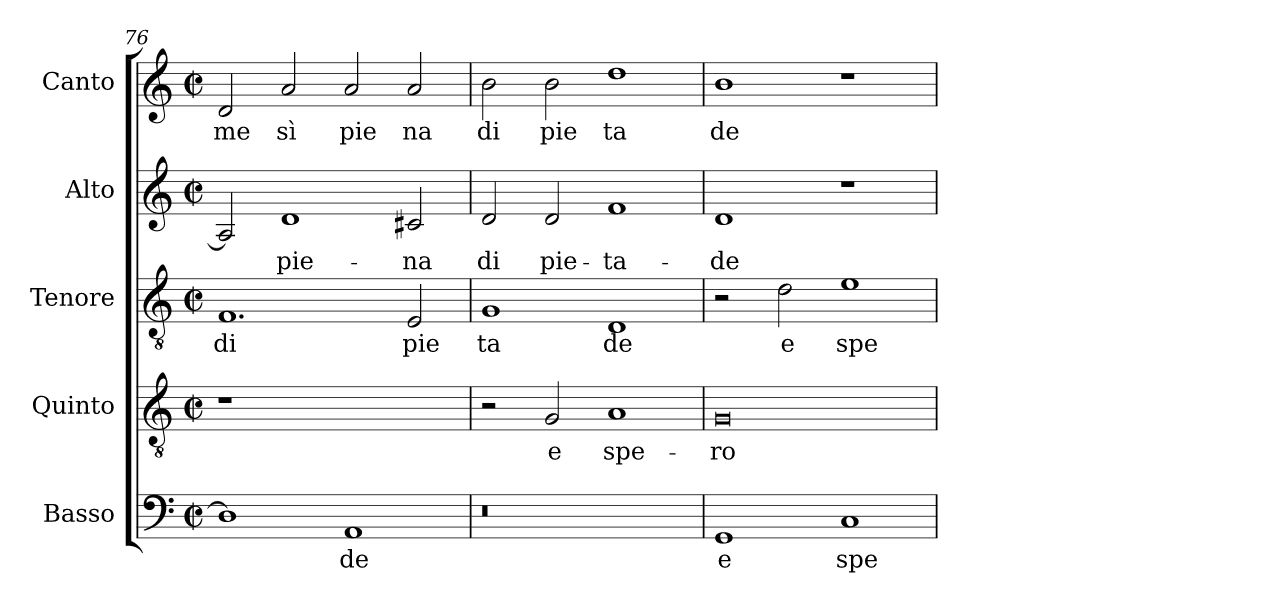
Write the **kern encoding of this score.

**kern	**text	**kern	**text	**kern	**text	**kern	**text	**kern	**text
*part5	*part5	*part4	*part4	*part3	*part3	*part2	*part2	*part1	*part1
*staff5	*staff5	*staff4	*staff4	*staff3	*staff3	*staff2	*staff2	*staff1	*staff1
*I"Basso	*	*I"Quinto	*	*I"Tenore	*	*I"Alto	*	*I"Canto	*
*clefF4	*	*clefGv2	*	*clefGv2	*	*clefG2	*	*clefG2	*
*k[]	*	*k[]	*	*k[]	*	*k[]	*	*k[]	*
*C:	*	*C:	*	*C:	*	*C:	*	*C:	*
*M2/2	*	*M2/2	*	*M2/2	*	*M2/2	*	*M2/2	*
*met(c|)	*	*met(c|)	*	*met(c|)	*	*met(c|)	*	*met(c|)	*
=76	=76	=76	=76	=76	=76	=76	=76	=76	=76
!	!LO:LY:b:cj	!	!	!	!LO:LY:b:cj	!	!LO:LY:b:cj	!	!LO:LY:b:cj
1D]	.	1r	.	1.F	di	2A/]	.	2d/	me
!	!	!	!	!	!	!	!LO:LY:b:cj	!	!LO:LY:b:cj
.	.	.	.	.	.	1d	pie-	2a/	sì
!	!LO:LY:b:cj	!	!	!	!	!	!	!	!LO:LY:b:cj
1AA	de	1ryy	.	.	.	.	.	2a/	pie
!	!	!	!	!	!LO:LY:b:cj	!	!LO:LY:b:cj	!	!LO:LY:b:cj
.	.	.	.	2E/	pie	2c#/	-na	2a/	na
=77	=77	=77	=77	=77	=77	=77	=77	=77	=77
!	!	!	!	!	!LO:LY:b:cj	!	!LO:LY:b:cj	!	!LO:LY:b:cj
0r	.	2r	.	1G	ta	2d/	di	2b\	di
!	!	!	!LO:LY:b:cj	!	!	!	!LO:LY:b:cj	!	!LO:LY:b:cj
.	.	2G/	e	.	.	2d/	pie-	2b\	pie
!	!	!	!LO:LY:b:cj	!	!LO:LY:b:cj	!	!LO:LY:b:cj	!	!LO:LY:b:cj
.	.	1A	spe-	1D	de	1f	-ta-	1dd	ta
=78	=78	=78	=78	=78	=78	=78	=78	=78	=78
!	!LO:LY:b:cj	!	!LO:LY:b:cj	!	!	!	!LO:LY:b:cj	!	!LO:LY:b:cj
1GG	e	0G	-ro	2r	.	1d	-de	1b	de
!	!	!	!	!	!LO:LY:b:cj	!	!	!	!
.	.	.	.	2d\	e	.	.	.	.
!	!LO:LY:b:cj	!	!	!	!LO:LY:b:cj	!	!	!	!
1C	spe	.	.	1e	spe	1r	.	1r	.
=	=	=	=	=	=	=	=	=	=
*-	*-	*-	*-	*-	*-	*-	*-	*-	*-
